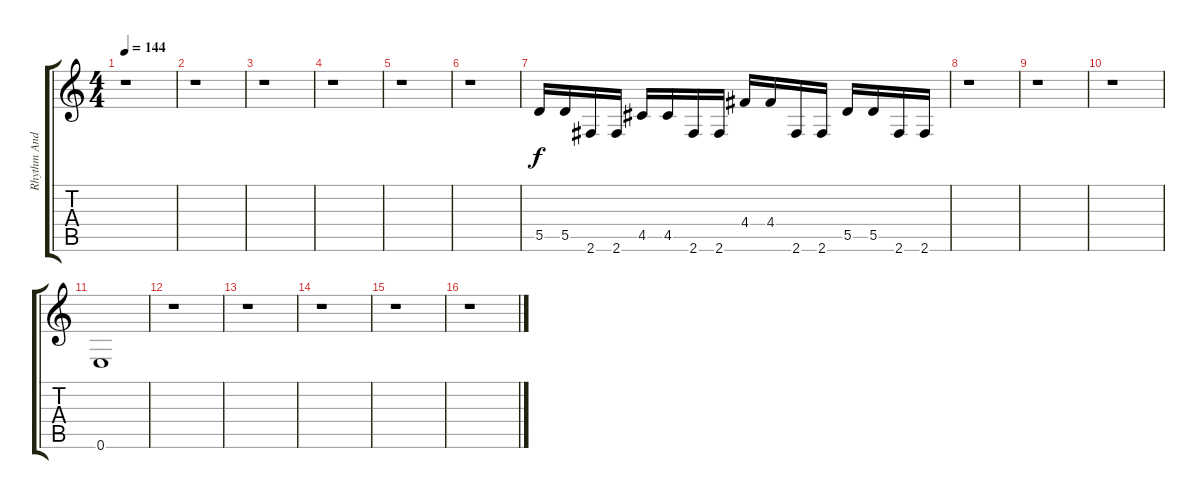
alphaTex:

\track ("Rhythm And Fill Guitar" "Rhythm And") {instrument overdrivenguitar}
\staff {score tabs}
\tuning (E4 B3 G3 D3 A2 E2) {hide}
\ts (4 4)
\tempo 144
\clef g2
\ks c
r.1{dy f} |
r.1 |
r.1 |
r.1 |
r.1 |
r.1 |
5.5.16 5.5.16 2.6.16 2.6.16 4.5.16 4.5.16 2.6.16 2.6.16 4.4.16 4.4.16 2.6.16 2.6.16 5.5.16 5.5.16 2.6.16 2.6.16 |
r.1 |
r.1 |
r.1 |
0.6.1 |
r.1 |
r.1 |
r.1 |
r.1 |
r.1
